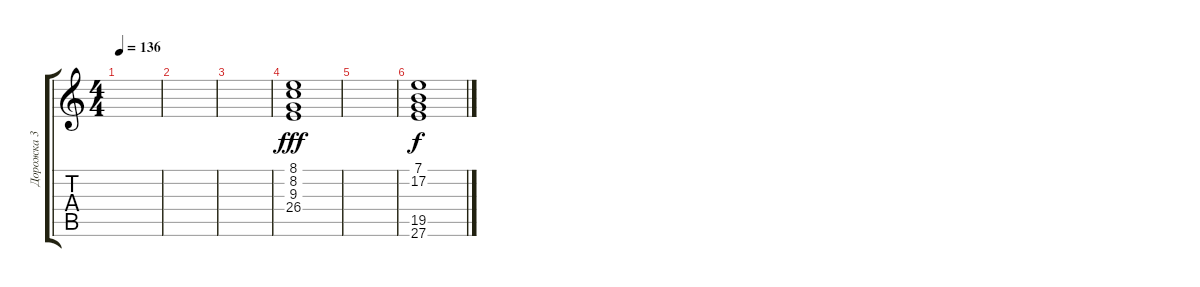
\track ("Дорожка 3" "Дорожка 3") {instrument pad3polysynth}
\staff {score tabs}
\tuning (E4 B3 G3 D3 A2 E2) {hide}
\ts (4 4)
\tempo 136
\clef g2
\ks c
|
|
|
(8.1 8.2 9.3 26.4).1{dy fff} |
|
(7.1 17.2 19.5 27.6).1{dy f}
